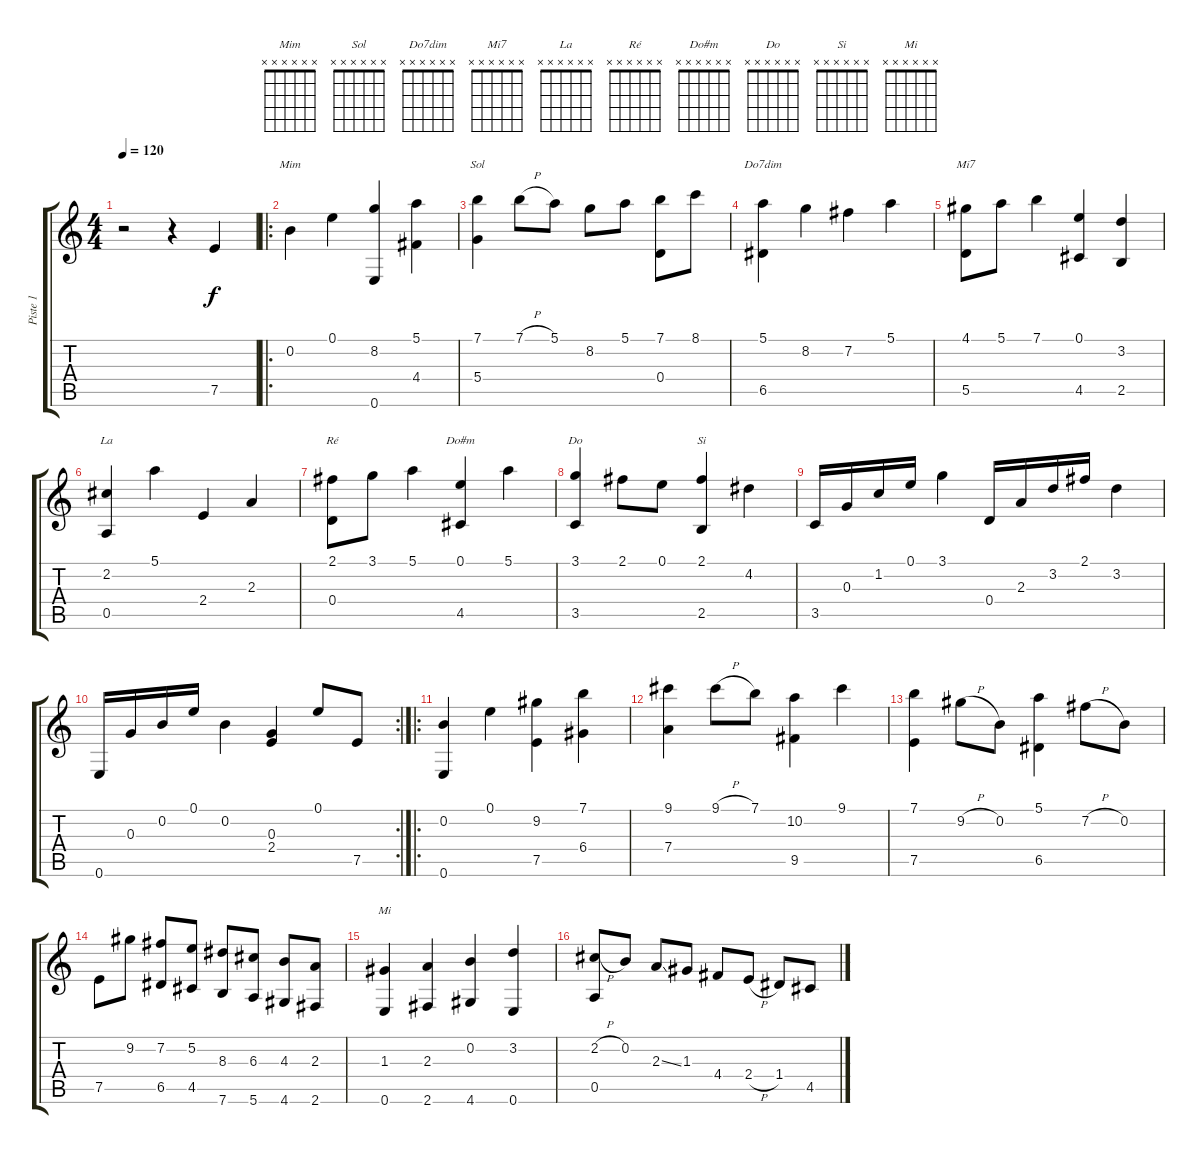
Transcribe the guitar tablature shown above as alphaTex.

\track ("Piste 1" "Piste 1") {instrument acousticguitarsteel}
\staff {score tabs}
\tuning (E4 B3 G3 D3 A2 E2) {hide}
\chord ("Mim" x x x x x x) {firstfret 0}
\chord ("Sol" x x x x x x) {firstfret 0}
\chord ("Do7dim" x x x x x x) {firstfret 0}
\chord ("Mi7" x x x x x x) {firstfret 0}
\chord ("La" x x x x x x) {firstfret 0}
\chord ("Ré" x x x x x x) {firstfret 0}
\chord ("Do#m" x x x x x x) {firstfret 0}
\chord ("Do" x x x x x x) {firstfret 0}
\chord ("Si" x x x x x x) {firstfret 0}
\chord ("Mi" x x x x x x) {firstfret 0}
\ts (4 4)
\tempo 120
\clef g2
\ks c
r.2{dy f instrument acousticguitarsteel} r.4 7.5.4 |
\ro
0.2.4{ch "Mim"} 0.1.4 (8.2 0.6).4 (5.1 4.4).4 |
(7.1 5.4).4{ch "Sol"} 7.1{h}.8 5.1.8 8.2.8 5.1.8 (7.1 0.4).8 8.1.8 |
(5.1 6.5).4{ch "Do7dim"} 8.2.4 7.2.4 5.1.4 |
(4.1 5.5).8{ch "Mi7"} 5.1.8 7.1.4 (0.1 4.5).4 (3.2 2.5).4 |
(2.2 0.5).4{ch "La"} 5.1.4 2.4.4 2.3.4 |
(2.1 0.4).8{ch "Ré"} 3.1.8 5.1.4 (0.1 4.5).4{ch "Do#m"} 5.1.4 |
(3.1 3.5).4{ch "Do"} 2.1.8 0.1.8 (2.1 2.5).4{ch "Si"} 4.2.4 |
3.5.16 0.3.16 1.2.16 0.1.16 3.1.4 0.4.16 2.3.16 3.2.16 2.1.16 3.2.4 |
\rc 2
0.6.16 0.3.16 0.2.16 0.1.16 0.2.4 (0.3 2.4).4 0.1.8 7.5.8 |
\ro
(0.2 0.6).4 0.1.4 (9.2 7.5).4 (7.1 6.4).4 |
(9.1 7.4).4 9.1{h}.8 7.1.8 (10.2 9.5).4 9.1.4 |
(7.1 7.5).4 9.2{h}.8 0.2.8 (5.1 6.5).4 7.2{h}.8 0.2.8 |
7.5.8 9.2.8 (7.2 6.5).8 (5.2 4.5).8 (8.3 7.6).8 (6.3 5.6).8 (4.3 4.6).8 (2.3 2.6).8 |
(1.3 0.6).4{ch "Mi"} (2.3 2.6).4 (0.2 4.6).4 (3.2 0.6).4 |
(2.2{h} 0.5).8 0.2.8 2.3{ss}.8 1.3.8 4.4.8 2.4{h}.8 1.4.8 4.5.8
